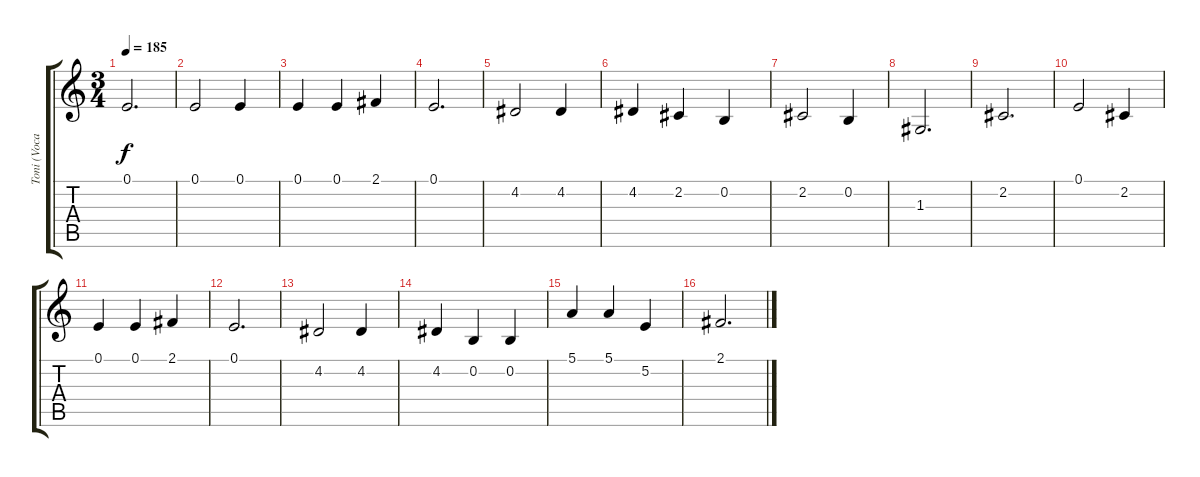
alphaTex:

\track ("Toni (Vocals)" "Toni (Voca") {instrument englishhorn}
\staff {score tabs}
\tuning (E4 B3 G3 D3 A2 E2) {hide}
\ts (3 4)
\tempo 185
\clef g2
\ks c
0.1.2{d dy f} |
0.1.2 0.1.4 |
0.1.4 0.1.4 2.1.4 |
0.1.2{d} |
4.2.2 4.2.4 |
4.2.4 2.2.4 0.2.4 |
2.2.2 0.2.4 |
1.3.2{d} |
2.2.2{d} |
0.1.2 2.2.4 |
0.1.4 0.1.4 2.1.4 |
0.1.2{d} |
4.2.2 4.2.4 |
4.2.4 0.2.4 0.2.4 |
5.1.4 5.1.4 5.2.4 |
2.1.2{d}
